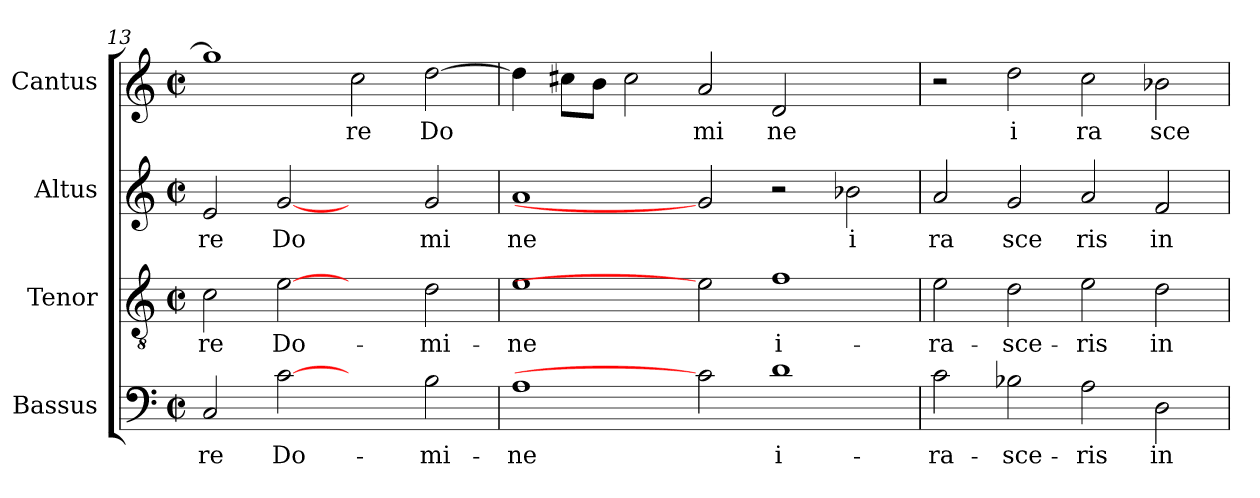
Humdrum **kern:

**kern	**text	**kern	**text	**kern	**text	**kern	**text
*part4	*part4	*part3	*part3	*part2	*part2	*part1	*part1
*staff4	*staff4	*staff3	*staff3	*staff2	*staff2	*staff1	*staff1
*I"Bassus	*	*I"Tenor	*	*I"Altus	*	*I"Cantus	*
*clefF4	*	*clefGv2	*	*clefG2	*	*clefG2	*
*M2/2	*	*M2/2	*	*M2/2	*	*M2/2	*
*met(c|)	*	*met(c|)	*	*met(c|)	*	*met(c|)	*
=13	=13	=13	=13	=13	=13	=13	=13
!	!LO:LY:b:cj	!	!LO:LY:b:cj	!	!LO:LY:b:cj	!	!
2C/	-re	2c\	-re	2e/	re	1gg]	.
!	!LO:LY:b:cj	!	!LO:LY:b:cj	!	!LO:LY:b:cj	!	!
[2c	Do-	[2e	Do-	[2g	Do	.	.
!	!	!	!	!	!	!	!LO:LY:b:cj
2ryy	.	2ryy	.	2ryy	.	2cc\	re
!	!LO:LY:b:cj	!	!LO:LY:b:cj	!	!LO:LY:b:cj	!	!LO:LY:b
2B\	-mi-	2d\	-mi-	2g/	mi	[>2dd\	Do
=14	=14	=14	=14	=14	=14	=14	=14
!	!LO:LY:b:cj	!	!LO:LY:b:cj	!	!LO:LY:b:cj	!	!
1A	-ne	1e	-ne	1a	ne	4dd\]	.
.	.	.	.	.	.	8cc#\L	.
.	.	.	.	.	.	8b\J	.
.	.	.	.	.	.	2cc#\	.
!	!	!	!	!	!	!	!LO:LY:b:cj
2c]	.	2e]	.	2g]	.	2a/	mi
!	!LO:LY:b:cj	!	!LO:LY:b:cj	!	!	!	!LO:LY:b:cj
1d	i-	1f	i-	2r	.	2d/	ne
!	!	!	!	!	!LO:LY:b:cj	!	!
.	.	.	.	2b-X\	i	2ryy	.
=15	=15	=15	=15	=15	=15	=15	=15
!	!LO:LY:b:cj	!	!LO:LY:b:cj	!	!LO:LY:b:cj	!	!
2c\	-ra-	2e\	-ra-	2a/	ra	2r	.
!	!LO:LY:b:cj	!	!LO:LY:b:cj	!	!LO:LY:b:cj	!	!LO:LY:b:cj
2B-X\	-sce-	2d\	-sce-	2g/	sce	2dd\	i
!	!LO:LY:b:cj	!	!LO:LY:b:cj	!	!LO:LY:b:cj	!	!LO:LY:b:cj
2A\	-ris	2e\	-ris	2a/	ris	2cc\	ra
!	!LO:LY:b:cj	!	!LO:LY:b:cj	!	!LO:LY:b:cj	!	!LO:LY:b:cj
2D\	in	2d\	in	2f/	in	2b-X\	sce
=	=	=	=	=	=	=	=
*-	*-	*-	*-	*-	*-	*-	*-
